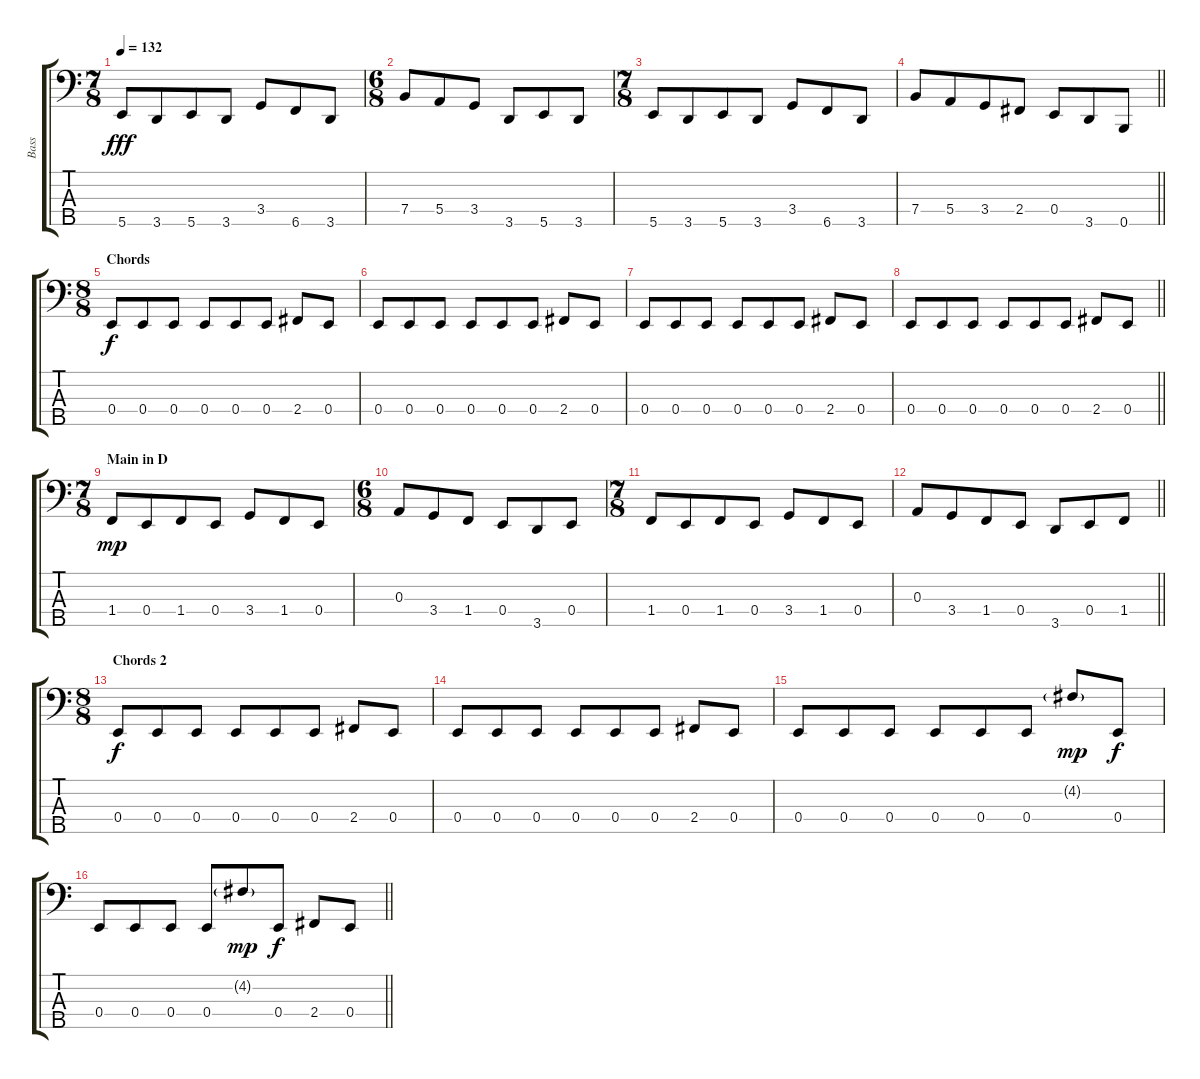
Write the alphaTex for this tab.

\track ("Bass" "Bass") {instrument fretlessbass}
\staff {score tabs}
\tuning (G2 D2 A1 E1 B0) {hide}
\ts (7 8)
\tempo 132
\clef f4
\ks c
5.5.8{dy fff} 3.5.8 5.5.8 3.5.8 3.4.8 6.5.8 3.5.8 |
\ts (6 8)
7.4.8 5.4.8 3.4.8 3.5.8 5.5.8 3.5.8 |
\ts (7 8)
5.5.8 3.5.8 5.5.8 3.5.8 3.4.8 6.5.8 3.5.8 |
\barLineRight lightlight
7.4.8 5.4.8 3.4.8 2.4.8 0.4.8 3.5.8 0.5.8 |
\ts (8 8)
\section ("" "Chords")
0.4.8{dy f} 0.4.8 0.4.8 0.4.8 0.4.8 0.4.8 2.4.8 0.4.8 |
0.4.8 0.4.8 0.4.8 0.4.8 0.4.8 0.4.8 2.4.8 0.4.8 |
0.4.8 0.4.8 0.4.8 0.4.8 0.4.8 0.4.8 2.4.8 0.4.8 |
\barLineRight lightlight
0.4.8 0.4.8 0.4.8 0.4.8 0.4.8 0.4.8 2.4.8 0.4.8 |
\ts (7 8)
\section ("" "Main in D")
1.4.8{dy mp} 0.4.8 1.4.8 0.4.8 3.4.8 1.4.8 0.4.8 |
\ts (6 8)
0.3.8 3.4.8 1.4.8 0.4.8 3.5.8 0.4.8 |
\ts (7 8)
1.4.8 0.4.8 1.4.8 0.4.8 3.4.8 1.4.8 0.4.8 |
\barLineRight lightlight
0.3.8 3.4.8 1.4.8 0.4.8 3.5.8 0.4.8 1.4.8 |
\ts (8 8)
\section ("" "Chords 2")
0.4.8{dy f} 0.4.8 0.4.8 0.4.8 0.4.8 0.4.8 2.4.8 0.4.8 |
0.4.8 0.4.8 0.4.8 0.4.8 0.4.8 0.4.8 2.4.8 0.4.8 |
0.4.8 0.4.8 0.4.8 0.4.8 0.4.8 0.4.8 4.2{g}.8{dy mp} 0.4.8{dy f} |
\barLineRight lightlight
0.4.8 0.4.8 0.4.8 0.4.8 4.2{g}.8{dy mp} 0.4.8{dy f} 2.4.8 0.4.8
